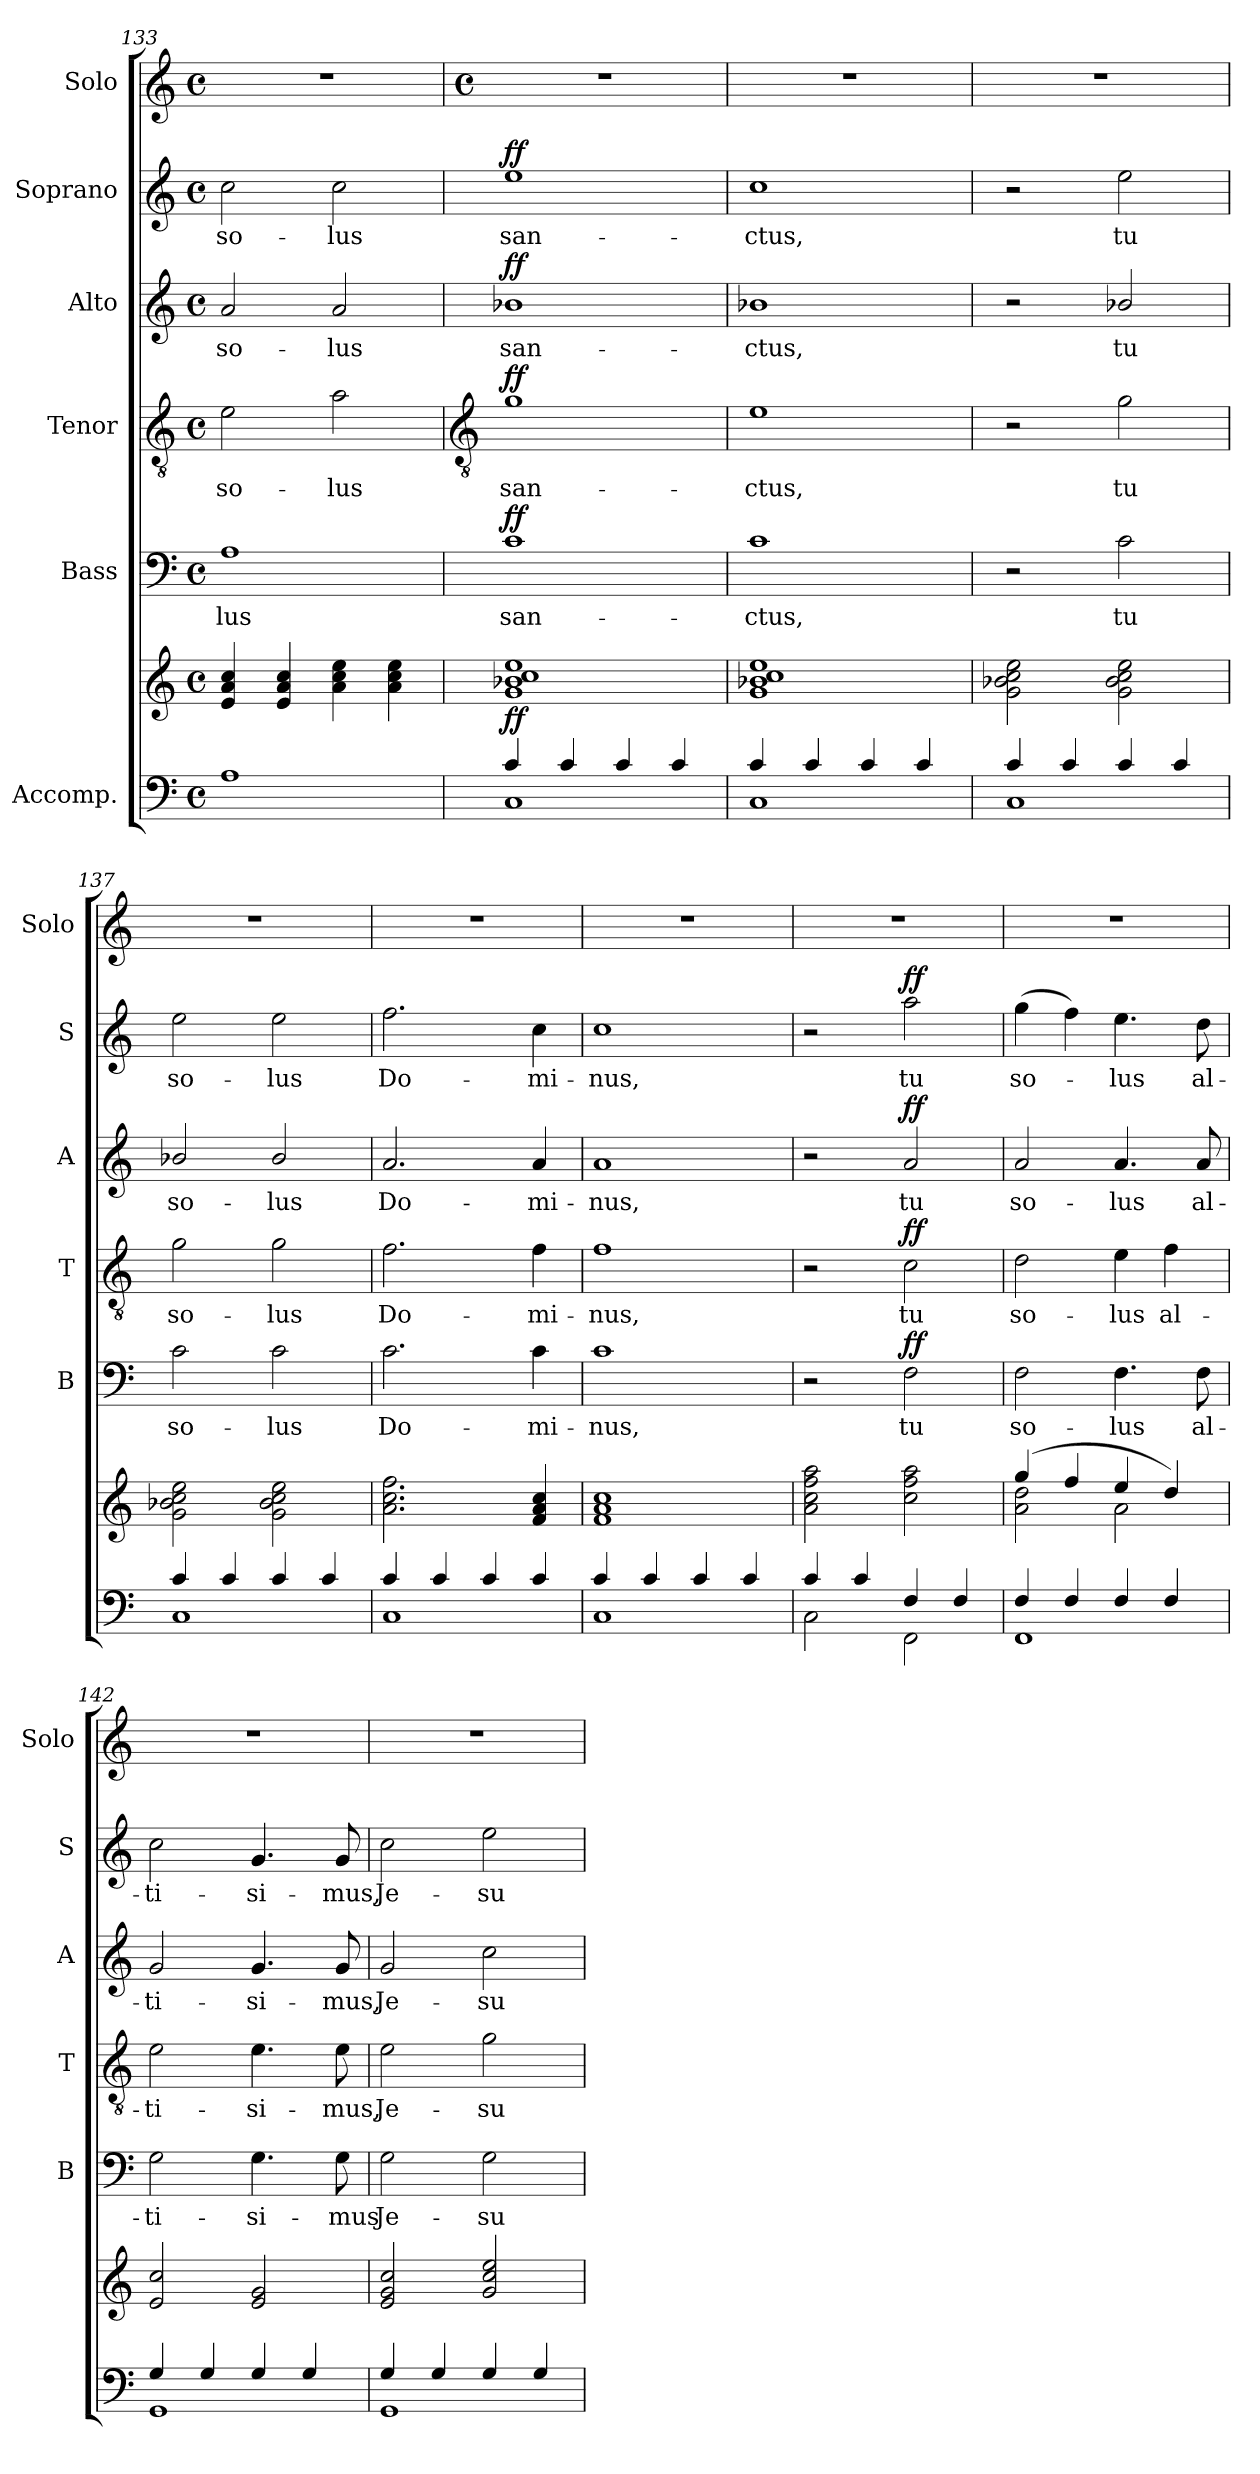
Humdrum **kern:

**kern	**kern	**dynam	**kern	**text	**dynam	**kern	**text	**dynam	**kern	**text	**dynam	**kern	**text	**dynam	**kern
*part6	*part6	*part6	*part5	*part5	*part5	*part4	*part4	*part4	*part3	*part3	*part3	*part2	*part2	*part2	*part1
*staff7	*staff6	*staff6/7	*staff5	*staff5	*staff5	*staff4	*staff4	*staff4	*staff3	*staff3	*staff3	*staff2	*staff2	*staff2	*staff1
*I"Accomp.	*	*	*I"Bass	*	*	*I"Tenor	*	*	*I"Alto	*	*	*I"Soprano	*	*	*I"Solo
*	*	*	*I'B	*	*	*I'T	*	*	*I'A	*	*	*I'S	*	*	*I'Solo
*clefF4	*clefG2	*	*clefF4	*	*	*clefGv2	*	*	*clefG2	*	*	*clefG2	*	*	*clefG2
*k[]	*k[]	*	*k[]	*	*	*k[]	*	*	*k[]	*	*	*k[]	*	*	*k[]
*C:	*C:	*	*C:	*	*	*C:	*	*	*C:	*	*	*C:	*	*	*C:
*M4/4	*M4/4	*	*M4/4	*	*	*M4/4	*	*	*M4/4	*	*	*M4/4	*	*	*M4/4
*met(c)	*met(c)	*	*met(c)	*	*	*met(c)	*	*	*met(c)	*	*	*met(c)	*	*	*met(c)
=133	=133	=133	=133	=133	=133	=133	=133	=133	=133	=133	=133	=133	=133	=133	=133
!	!	!	!	!LO:LY:b	!	!	!LO:LY:b	!	!	!LO:LY:b	!	!	!LO:LY:b	!	!
1A	4e 4a 4cc	.	1A	-lus	.	2e	-so-	.	2a	-so-	.	2cc	-so-	.	1r
.	4e 4a 4cc	.	.	.	.	.	.	.	.	.	.	.	.	.	.
!	!	!	!	!	!	!	!LO:LY:b	!	!	!LO:LY:b	!	!	!LO:LY:b	!	!
.	4a 4cc 4ee	.	.	.	.	2a	-lus	.	2a	-lus	.	2cc	-lus	.	.
.	4a 4cc 4ee	.	.	.	.	.	.	.	.	.	.	.	.	.	.
!!LO:LB:g=z
=134	=134	=134	=134	=134	=134	=134	=134	=134	=134	=134	=134	=134	=134	=134	=134
*	*	*	*	*	*	*clefGv2	*	*	*	*	*	*	*	*	*
*	*	*	*	*	*	*	*	*	*	*	*	*	*	*	*M4/4
*	*	*	*	*	*	*	*	*	*	*	*	*	*	*	*met(c)
*^	*^	*	*	*	*	*	*	*	*	*	*	*	*	*	*
!	!	!	!	!LO:DY:b	!	!LO:LY:b	!LO:DY:b	!	!LO:LY:b	!LO:DY:b	!	!LO:LY:b	!LO:DY:b	!	!LO:LY:b	!LO:DY:b	!
4c/	1C\	1g/ 1b-X/ 1cc/ 1ee/	1ryy	ff	1c	san-	ff	1g	san-	ff	1b-X	san-	ff	1ee	san-	ff	1r
4c/	.	.	.	.	.	.	.	.	.	.	.	.	.	.	.	.	.
4c/	.	.	.	.	.	.	.	.	.	.	.	.	.	.	.	.	.
4c/	.	.	.	.	.	.	.	.	.	.	.	.	.	.	.	.	.
=135	=135	=135	=135	=135	=135	=135	=135	=135	=135	=135	=135	=135	=135	=135	=135	=135	=135
!	!	!	!	!	!	!LO:LY:b	!	!	!LO:LY:b	!	!	!LO:LY:b	!	!	!LO:LY:b	!	!
4c/	1C\	1g/ 1b-X/ 1cc/ 1ee/	1ryy	.	1c	-ctus,	.	1e	-ctus,	.	1b-X	-ctus,	.	1cc	-ctus,	.	1r
4c/	.	.	.	.	.	.	.	.	.	.	.	.	.	.	.	.	.
4c/	.	.	.	.	.	.	.	.	.	.	.	.	.	.	.	.	.
4c/	.	.	.	.	.	.	.	.	.	.	.	.	.	.	.	.	.
=136	=136	=136	=136	=136	=136	=136	=136	=136	=136	=136	=136	=136	=136	=136	=136	=136	=136
4c/	1C\	2g\ 2b-X\ 2cc\ 2ee\	1ryy	.	2r	.	.	2r	.	.	2r	.	.	2r	.	.	1r
4c/	.	.	.	.	.	.	.	.	.	.	.	.	.	.	.	.	.
!	!	!	!	!	!	!LO:LY:b	!	!	!LO:LY:b	!	!	!LO:LY:b	!	!	!LO:LY:b	!	!
4c/	.	2g\ 2b-\ 2cc\ 2ee\	.	.	2c	tu	.	2g	tu	.	2b-X/	tu	.	2ee	tu	.	.
4c/	.	.	.	.	.	.	.	.	.	.	.	.	.	.	.	.	.
=137	=137	=137	=137	=137	=137	=137	=137	=137	=137	=137	=137	=137	=137	=137	=137	=137	=137
!	!	!	!	!	!	!LO:LY:b	!	!	!LO:LY:b	!	!	!LO:LY:b	!	!	!LO:LY:b	!	!
4c/	1C\	2g\ 2b-X\ 2cc\ 2ee\	1ryy	.	2c	so-	.	2g	so-	.	2b-X/	so-	.	2ee	so-	.	1r
4c/	.	.	.	.	.	.	.	.	.	.	.	.	.	.	.	.	.
!	!	!	!	!	!	!LO:LY:b	!	!	!LO:LY:b	!	!	!LO:LY:b	!	!	!LO:LY:b	!	!
4c/	.	2g\ 2b-\ 2cc\ 2ee\	.	.	2c	-lus	.	2g	-lus	.	2b-/	-lus	.	2ee	-lus	.	.
4c/	.	.	.	.	.	.	.	.	.	.	.	.	.	.	.	.	.
=138	=138	=138	=138	=138	=138	=138	=138	=138	=138	=138	=138	=138	=138	=138	=138	=138	=138
!	!	!	!	!	!	!LO:LY:b	!	!	!LO:LY:b	!	!	!LO:LY:b	!	!	!LO:LY:b	!	!
4c/	1C\	2.a\ 2.cc\ 2.ff\	1ryy	.	2.c	Do-	.	2.f	Do-	.	2.a	Do-	.	2.ff	Do-	.	1r
4c/	.	.	.	.	.	.	.	.	.	.	.	.	.	.	.	.	.
4c/	.	.	.	.	.	.	.	.	.	.	.	.	.	.	.	.	.
!	!	!	!	!	!	!LO:LY:b	!	!	!LO:LY:b	!	!	!LO:LY:b	!	!	!LO:LY:b	!	!
4c/	.	4f/ 4a/ 4cc/	.	.	4c	-mi-	.	4f	-mi-	.	4a	-mi-	.	4cc	-mi-	.	.
=139	=139	=139	=139	=139	=139	=139	=139	=139	=139	=139	=139	=139	=139	=139	=139	=139	=139
!	!	!	!	!	!	!LO:LY:b	!	!	!LO:LY:b	!	!	!LO:LY:b	!	!	!LO:LY:b	!	!
4c/	1C\	1f/ 1a/ 1cc/	1ryy	.	1c	-nus,	.	1f	-nus,	.	1a	-nus,	.	1cc	-nus,	.	1r
4c/	.	.	.	.	.	.	.	.	.	.	.	.	.	.	.	.	.
4c/	.	.	.	.	.	.	.	.	.	.	.	.	.	.	.	.	.
4c/	.	.	.	.	.	.	.	.	.	.	.	.	.	.	.	.	.
=140	=140	=140	=140	=140	=140	=140	=140	=140	=140	=140	=140	=140	=140	=140	=140	=140	=140
4c/	2C\	2a\ 2cc\ 2ff\ 2aa\	1ryy	.	2r	.	.	2r	.	.	2r	.	.	2r	.	.	1r
4c/	.	.	.	.	.	.	.	.	.	.	.	.	.	.	.	.	.
!	!	!	!	!	!	!LO:LY:b	!LO:DY:b	!	!LO:LY:b	!LO:DY:b	!	!LO:LY:b	!LO:DY:b	!	!LO:LY:b	!LO:DY:b	!
4F/	2FF\	2cc\ 2ff\ 2aa\	.	.	2F	tu	ff	2c	tu	ff	2a	tu	ff	2aa	tu	ff	.
4F/	.	.	.	.	.	.	.	.	.	.	.	.	.	.	.	.	.
=141	=141	=141	=141	=141	=141	=141	=141	=141	=141	=141	=141	=141	=141	=141	=141	=141	=141
!	!	!	!	!	!	!LO:LY:b	!	!	!LO:LY:b	!	!	!LO:LY:b	!	!	!LO:LY:b	!	!
4F/	1FF\	(>4gg/	2a\ 2dd\	.	2F	so-	.	2d	so-	.	2a	so-	.	(>4gg	so-	.	1r
4F/	.	4ff/	.	.	.	.	.	.	.	.	.	.	.	4ff)	.	.	.
!	!	!	!	!	!	!LO:LY:b	!	!	!LO:LY:b	!	!	!LO:LY:b	!	!	!LO:LY:b	!	!
4F/	.	4ee/	2a\	.	4.F	-lus	.	4e	-lus	.	4.a	-lus	.	4.ee	lus	.	.
!	!	!	!	!	!	!	!	!	!LO:LY:b	!	!	!	!	!	!	!	!
4F/	.	4dd/)	.	.	.	.	.	4f	al-	.	.	.	.	.	.	.	.
!	!	!	!	!	!	!LO:LY:b	!	!	!	!	!	!LO:LY:b	!	!	!LO:LY:b	!	!
.	.	.	.	.	8F	al-	.	.	.	.	8a	al-	.	8dd	al-	.	.
=142	=142	=142	=142	=142	=142	=142	=142	=142	=142	=142	=142	=142	=142	=142	=142	=142	=142
!	!	!	!	!	!	!LO:LY:b	!	!	!LO:LY:b	!	!	!LO:LY:b	!	!	!LO:LY:b	!	!
4G/	1GG\	2e/ 2cc/	1ryy	.	2G	-ti-	.	2e	-ti-	.	2g	-ti-	.	2cc	-ti-	.	1r
4G/	.	.	.	.	.	.	.	.	.	.	.	.	.	.	.	.	.
!	!	!	!	!	!	!LO:LY:b	!	!	!LO:LY:b	!	!	!LO:LY:b	!	!	!LO:LY:b	!	!
4G/	.	2e/ 2g/	.	.	4.G	-si-	.	4.e	-si-	.	4.g	-si-	.	4.g	-si-	.	.
4G/	.	.	.	.	.	.	.	.	.	.	.	.	.	.	.	.	.
!	!	!	!	!	!	!LO:LY:b	!	!	!LO:LY:b	!	!	!LO:LY:b	!	!	!LO:LY:b	!	!
.	.	.	.	.	8G	-mus	.	8e	-mus,	.	8g	-mus,	.	8g	-mus,	.	.
=143	=143	=143	=143	=143	=143	=143	=143	=143	=143	=143	=143	=143	=143	=143	=143	=143	=143
!	!	!	!	!	!	!LO:LY:b	!	!	!LO:LY:b	!	!	!LO:LY:b	!	!	!LO:LY:b	!	!
4G/	1GG\	2e/ 2g/ 2cc/	1ryy	.	2G	Je-	.	2e	Je-	.	2g	Je-	.	2cc	Je-	.	1r
4G/	.	.	.	.	.	.	.	.	.	.	.	.	.	.	.	.	.
!	!	!	!	!	!	!LO:LY:b	!	!	!LO:LY:b	!	!	!LO:LY:b	!	!	!LO:LY:b	!	!
4G/	.	2g/ 2cc/ 2ee/	.	.	2G	-su	.	2g	-su	.	2cc	-su	.	2ee	-su	.	.
4G/	.	.	.	.	.	.	.	.	.	.	.	.	.	.	.	.	.
*v	*v	*	*	*	*	*	*	*	*	*	*	*	*	*	*	*	*
*	*v	*v	*	*	*	*	*	*	*	*	*	*	*	*	*	*
=	=	=	=	=	=	=	=	=	=	=	=	=	=	=	=
*-	*-	*-	*-	*-	*-	*-	*-	*-	*-	*-	*-	*-	*-	*-	*-
